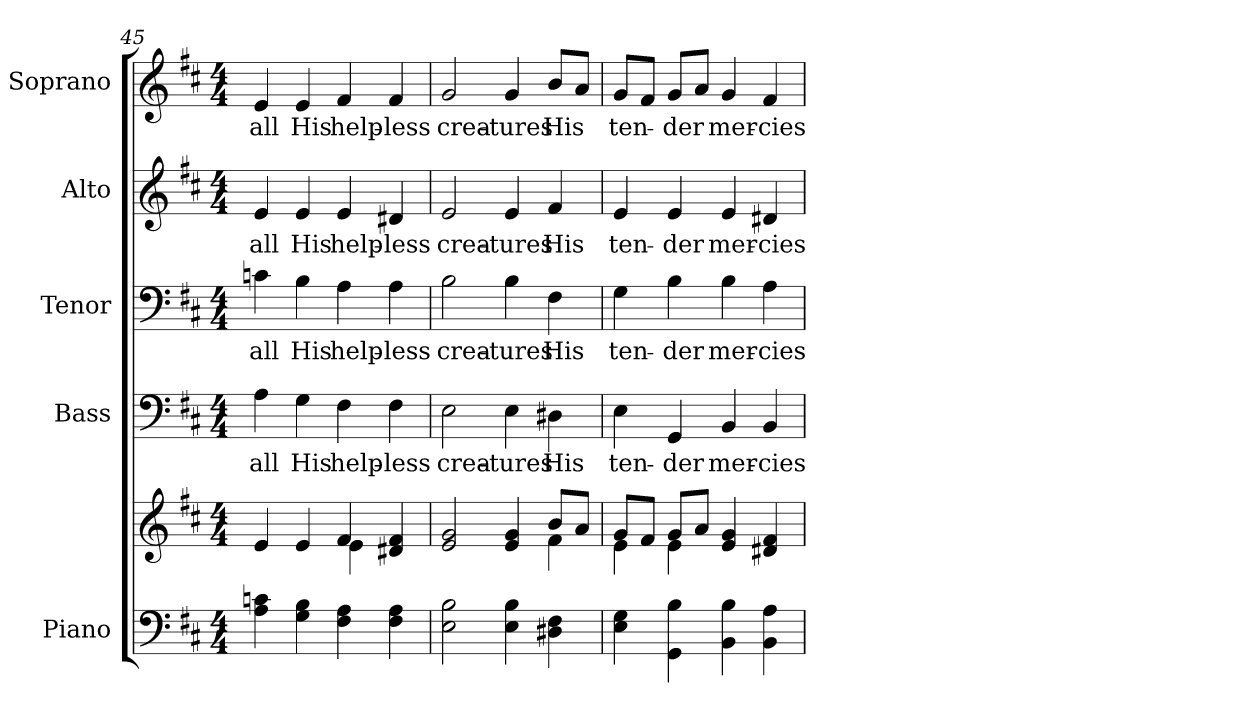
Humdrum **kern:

**kern	**kern	**kern	**text	**kern	**text	**kern	**text	**kern	**text
*part5	*part5	*part4	*part4	*part3	*part3	*part2	*part2	*part1	*part1
*staff6	*staff5	*staff4	*staff4	*staff3	*staff3	*staff2	*staff2	*staff1	*staff1
*I"Piano	*	*I"Bass	*	*I"Tenor	*	*I"Alto	*	*I"Soprano	*
*I'Pno.	*	*I'B.	*	*I'T.	*	*I'A.	*	*I'S.	*
!!LO:PB:g=z
*clefF4	*clefG2	*clefF4	*	*clefF4	*	*clefG2	*	*clefG2	*
*k[f#c#]	*k[f#c#]	*k[f#c#]	*	*k[f#c#]	*	*k[f#c#]	*	*k[f#c#]	*
*D:	*D:	*D:	*	*D:	*	*D:	*	*D:	*
*M4/4	*M4/4	*M4/4	*	*M4/4	*	*M4/4	*	*M4/4	*
=45	=45	=45	=45	=45	=45	=45	=45	=45	=45
*	*^	*	*	*	*	*	*	*	*
!	!	!	!	!LO:LY:b:color=#000000	!	!	!	!	!	!
!	!	!	!	!	!	!LO:LY:b:color=#000000	!	!	!	!
!	!	!	!	!	!	!	!	!LO:LY:b:color=#000000	!	!
!	!	!	!	!	!	!	!	!	!	!LO:LY:b:color=#000000
4Ai\ 4cni	4ei/	2ryy	4Ai\	all	4cni\	all	4ei/	all	4ei/	all
!	!	!	!	!LO:LY:b:color=#000000	!	!	!	!	!	!
!	!	!	!	!	!	!LO:LY:b:color=#000000	!	!	!	!
!	!	!	!	!	!	!	!	!LO:LY:b:color=#000000	!	!
!	!	!	!	!	!	!	!	!	!	!LO:LY:b:color=#000000
4Gi\ 4Bi	4ei/	.	4Gi\	His	4Bi\	His	4ei/	His	4ei/	His
!	!	!	!	!LO:LY:b:color=#000000	!	!	!	!	!	!
!	!	!	!	!	!	!LO:LY:b:color=#000000	!	!	!	!
!	!	!	!	!	!	!	!	!LO:LY:b:color=#000000	!	!
!	!	!	!	!	!	!	!	!	!	!LO:LY:b:color=#000000
4F#i\ 4Ai	4f#i/	4ei\	4F#i\	help-	4Ai\	help-	4ei/	help-	4f#i/	help-
!	!	!	!	!LO:LY:b:color=#000000	!	!	!	!	!	!
!	!	!	!	!	!	!LO:LY:b:color=#000000	!	!	!	!
!	!	!	!	!	!	!	!	!LO:LY:b:color=#000000	!	!
!	!	!	!	!	!	!	!	!	!	!LO:LY:b:color=#000000
4F#i\ 4Ai	4d#Xi/ 4f#i	4ryy	4F#i\	-less	4Ai\	-less	4d#Xi/	-less	4f#i/	-less
=46	=46	=46	=46	=46	=46	=46	=46	=46	=46	=46
!	!	!	!	!LO:LY:b:color=#000000	!	!	!	!	!	!
!	!	!	!	!	!	!LO:LY:b:color=#000000	!	!	!	!
!	!	!	!	!	!	!	!	!LO:LY:b:color=#000000	!	!
!	!	!	!	!	!	!	!	!	!	!LO:LY:b:color=#000000
2Ei\ 2Bi	2ei/ 2gi	2ryy	2Ei\	crea-	2Bi\	crea-	2ei/	crea-	2gi/	crea-
!	!	!	!	!LO:LY:b:color=#000000	!	!	!	!	!	!
!	!	!	!	!	!	!LO:LY:b:color=#000000	!	!	!	!
!	!	!	!	!	!	!	!	!LO:LY:b:color=#000000	!	!
!	!	!	!	!	!	!	!	!	!	!LO:LY:b:color=#000000
4Ei\ 4Bi	4ei/ 4gi	4ryy	4Ei\	-tures	4Bi\	-tures	4ei/	-tures	4gi/	-tures
!	!	!	!	!LO:LY:b:color=#000000	!	!	!	!	!	!
!	!	!	!	!	!	!LO:LY:b:color=#000000	!	!	!	!
!	!	!	!	!	!	!	!	!LO:LY:b:color=#000000	!	!
!	!	!	!	!	!	!	!	!	!	!LO:LY:b:color=#000000
4D#Xi\ 4F#i	8bi/L	4f#i\	4D#Xi\	His	4F#i\	His	4f#i/	His	8bi/L	His
.	8ai/J	.	.	.	.	.	.	.	8ai/J	.
!!LO:PB:g=z
=47	=47	=47	=47	=47	=47	=47	=47	=47	=47	=47
!	!	!	!	!LO:LY:b:color=#000000	!	!	!	!	!	!
!	!	!	!	!	!	!LO:LY:b:color=#000000	!	!	!	!
!	!	!	!	!	!	!	!	!LO:LY:b:color=#000000	!	!
!	!	!	!	!	!	!	!	!	!	!LO:LY:b:color=#000000
4Ei\ 4Gi	8gi/L	4ei\	4Ei\	ten-	4Gi\	ten-	4ei/	ten-	8gi/L	ten-
.	8f#i/J	.	.	.	.	.	.	.	8f#i/J	.
!	!	!	!	!LO:LY:b:color=#000000	!	!	!	!	!	!
!	!	!	!	!	!	!LO:LY:b:color=#000000	!	!	!	!
!	!	!	!	!	!	!	!	!LO:LY:b:color=#000000	!	!
!	!	!	!	!	!	!	!	!	!	!LO:LY:b:color=#000000
4GGi\ 4Bi	8gi/L	4ei\	4GGi/	-der	4Bi\	-der	4ei/	-der	8gi/L	-der
.	8ai/J	.	.	.	.	.	.	.	8ai/J	.
!	!	!	!	!LO:LY:b:color=#000000	!	!	!	!	!	!
!	!	!	!	!	!	!LO:LY:b:color=#000000	!	!	!	!
!	!	!	!	!	!	!	!	!LO:LY:b:color=#000000	!	!
!	!	!	!	!	!	!	!	!	!	!LO:LY:b:color=#000000
4BBi\ 4Bi	4ei/ 4gi	2ryy	4BBi/	mer-	4Bi\	mer-	4ei/	mer-	4gi/	mer-
!	!	!	!	!LO:LY:b:color=#000000	!	!	!	!	!	!
!	!	!	!	!	!	!LO:LY:b:color=#000000	!	!	!	!
!	!	!	!	!	!	!	!	!LO:LY:b:color=#000000	!	!
!	!	!	!	!	!	!	!	!	!	!LO:LY:b:color=#000000
4BBi\ 4Ai	4d#Xi/ 4f#i	.	4BBi/	-cies	4Ai\	-cies	4d#Xi/	-cies	4f#i/	-cies
*	*v	*v	*	*	*	*	*	*	*	*
=	=	=	=	=	=	=	=	=	=
*-	*-	*-	*-	*-	*-	*-	*-	*-	*-
